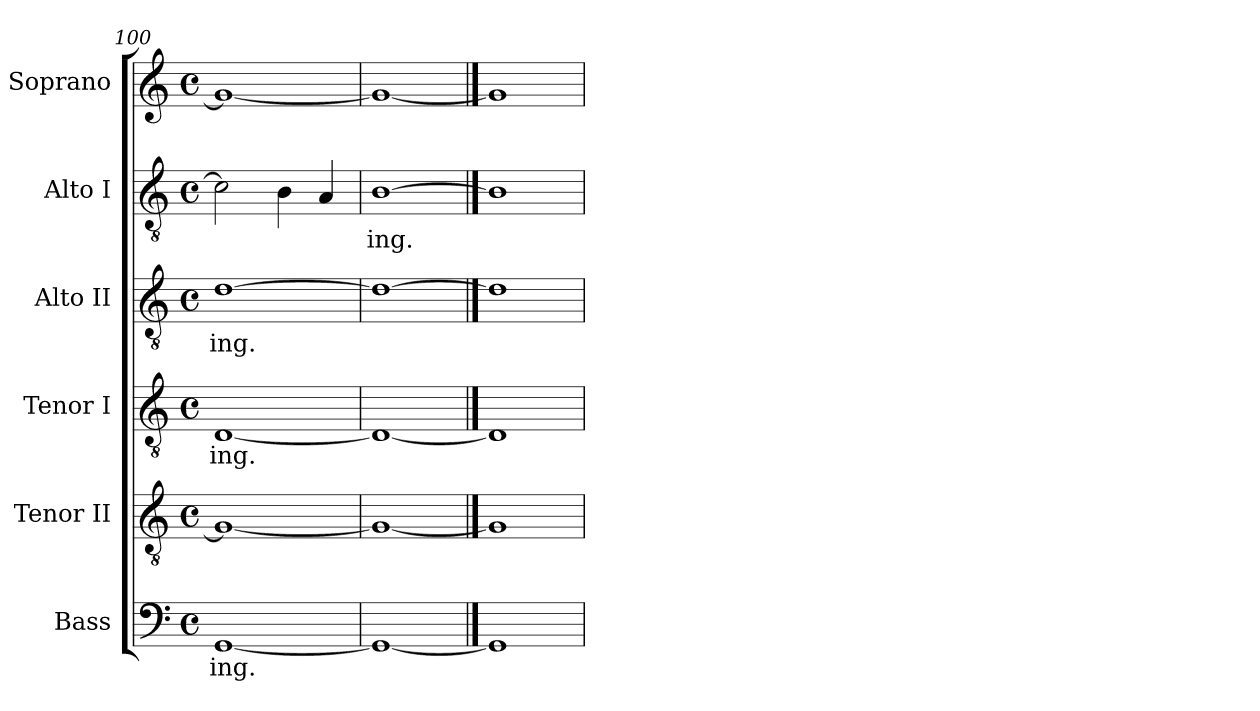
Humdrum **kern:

**kern	**text	**kern	**kern	**text	**kern	**text	**kern	**text	**kern
*part6	*part6	*part5	*part4	*part4	*part3	*part3	*part2	*part2	*part1
*staff6	*staff6	*staff5	*staff4	*staff4	*staff3	*staff3	*staff2	*staff2	*staff1
*I"Bass	*	*I"Tenor II	*I"Tenor I	*	*I"Alto II	*	*I"Alto I	*	*I"Soprano
*I'B	*	*I'T II	*I'T I	*	*I'A II	*	*I'A I	*	*I'S
*clefF4	*	*clefGv2	*clefGv2	*	*clefGv2	*	*clefGv2	*	*clefG2
*k[]	*	*k[]	*k[]	*	*k[]	*	*k[]	*	*k[]
*C:	*	*C:	*C:	*	*C:	*	*C:	*	*C:
*M4/4	*	*M4/4	*M4/4	*	*M4/4	*	*M4/4	*	*M4/4
*met(c)	*	*met(c)	*met(c)	*	*met(c)	*	*met(c)	*	*met(c)
=100	=100	=100	=100	=100	=100	=100	=100	=100	=100
!	!LO:LY:b	!	!	!LO:LY:b	!	!LO:LY:b	!	!	!
[1GG	-ing.	1G_	[1D	ing.	[1d	-ing.	2c]	.	1g_
.	.	.	.	.	.	.	4B	.	.
.	.	.	.	.	.	.	4A	.	.
=101	=101	=101	=101	=101	=101	=101	=101	=101	=101
!	!	!	!	!	!	!	!	!LO:LY:b	!
1GG_	.	1G_	1D_	.	1d_	.	[1B	ing.	1g_
==102	==102	==102	==102	==102	==102	==102	==102	==102	==102
1GG]	.	1G]	1D]	.	1d]	.	1B]	.	1g]
=	=	=	=	=	=	=	=	=	=
*-	*-	*-	*-	*-	*-	*-	*-	*-	*-
